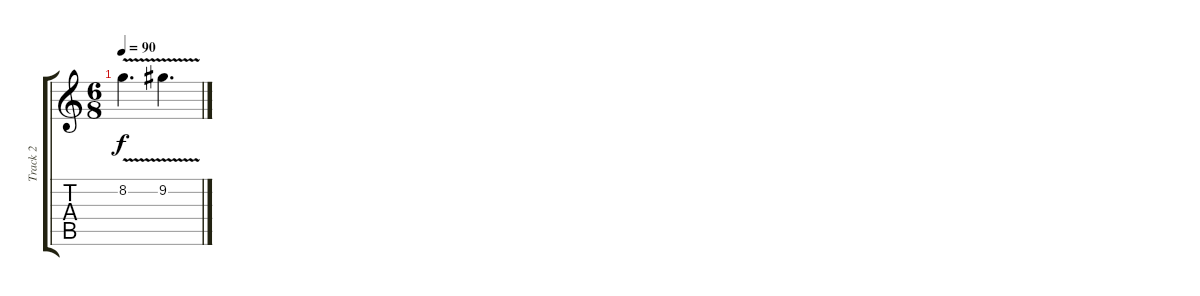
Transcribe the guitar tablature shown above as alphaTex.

\track ("Track 2" "Track 2") {instrument overdrivenguitar}
\staff {score tabs}
\tuning (E4 B3 G3 D3 A2 E2) {hide}
\ts (6 8)
\tempo 90
\clef g2
\ks c
8.2{v}.4{d dy f} 9.2{v}.4{d}
